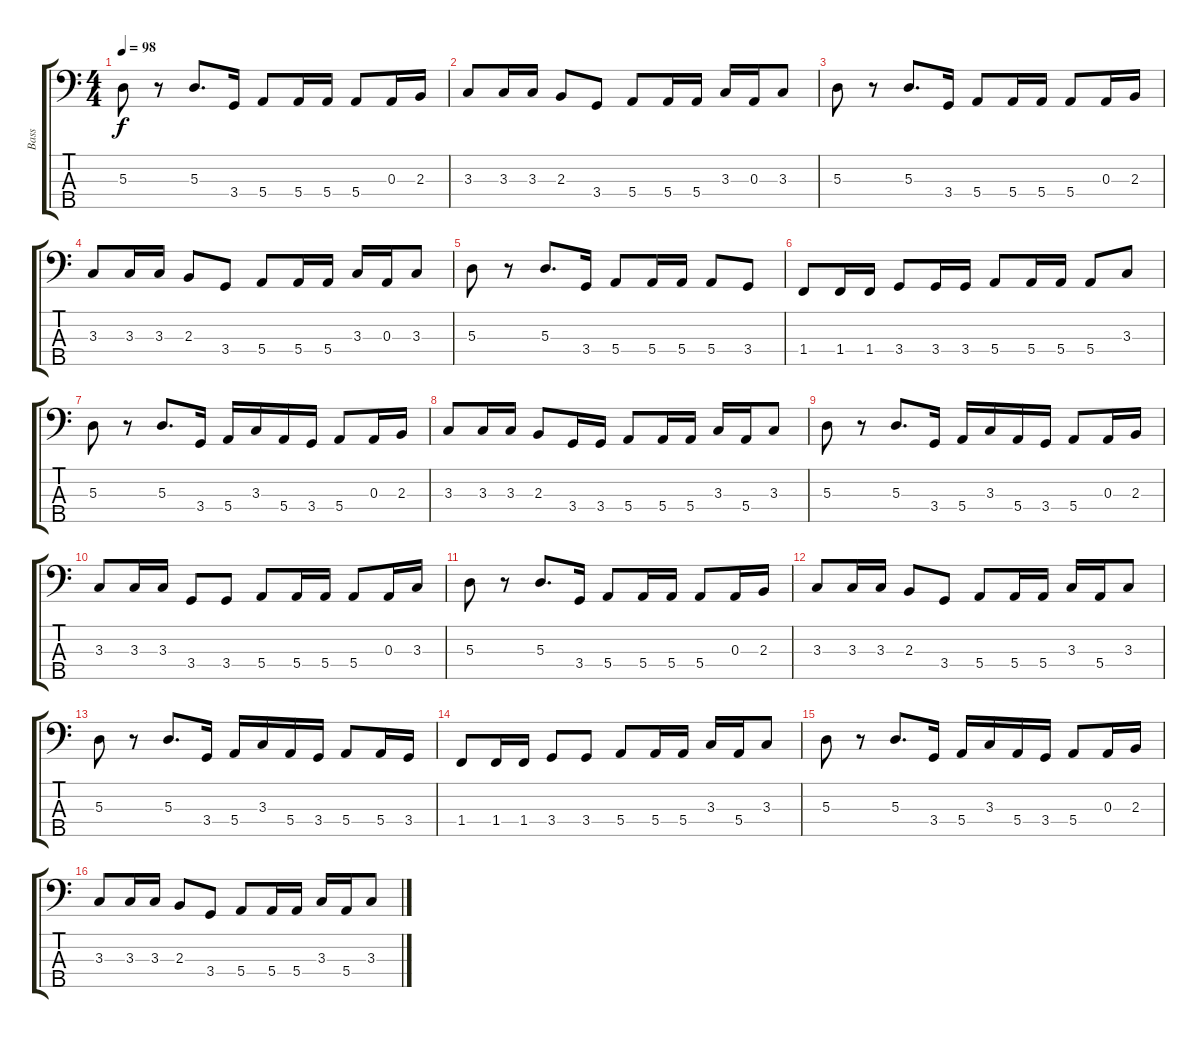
\track ("Bass" "Bass") {instrument electricbassfinger}
\staff {score tabs}
\tuning (G2 D2 A1 E1 B0) {hide}
\ts (4 4)
\tempo 98
\clef f4
\ks c
5.3.8{dy f} r.8 5.3.8{d} 3.4.16 5.4.8 5.4.16 5.4.16 5.4.8 0.3.16 2.3.16 |
3.3.8 3.3.16 3.3.16 2.3.8 3.4.8 5.4.8 5.4.16 5.4.16 3.3.16 0.3.16 3.3.8 |
5.3.8 r.8 5.3.8{d} 3.4.16 5.4.8 5.4.16 5.4.16 5.4.8 0.3.16 2.3.16 |
3.3.8 3.3.16 3.3.16 2.3.8 3.4.8 5.4.8 5.4.16 5.4.16 3.3.16 0.3.16 3.3.8 |
5.3.8 r.8 5.3.8{d} 3.4.16 5.4.8 5.4.16 5.4.16 5.4.8 3.4.8 |
1.4.8 1.4.16 1.4.16 3.4.8 3.4.16 3.4.16 5.4.8 5.4.16 5.4.16 5.4.8 3.3.8 |
5.3.8 r.8 5.3.8{d} 3.4.16 5.4.16 3.3.16 5.4.16 3.4.16 5.4.8 0.3.16 2.3.16 |
3.3.8 3.3.16 3.3.16 2.3.8 3.4.16 3.4.16 5.4.8 5.4.16 5.4.16 3.3.16 5.4.16 3.3.8 |
5.3.8 r.8 5.3.8{d} 3.4.16 5.4.16 3.3.16 5.4.16 3.4.16 5.4.8 0.3.16 2.3.16 |
3.3.8 3.3.16 3.3.16 3.4.8 3.4.8 5.4.8 5.4.16 5.4.16 5.4.8 0.3.16 3.3.16 |
5.3.8 r.8 5.3.8{d} 3.4.16 5.4.8 5.4.16 5.4.16 5.4.8 0.3.16 2.3.16 |
3.3.8 3.3.16 3.3.16 2.3.8 3.4.8 5.4.8 5.4.16 5.4.16 3.3.16 5.4.16 3.3.8 |
5.3.8 r.8 5.3.8{d} 3.4.16 5.4.16 3.3.16 5.4.16 3.4.16 5.4.8 5.4.16 3.4.16 |
1.4.8 1.4.16 1.4.16 3.4.8 3.4.8 5.4.8 5.4.16 5.4.16 3.3.16 5.4.16 3.3.8 |
5.3.8 r.8 5.3.8{d} 3.4.16 5.4.16 3.3.16 5.4.16 3.4.16 5.4.8 0.3.16 2.3.16 |
3.3.8 3.3.16 3.3.16 2.3.8 3.4.8 5.4.8 5.4.16 5.4.16 3.3.16 5.4.16 3.3.8
